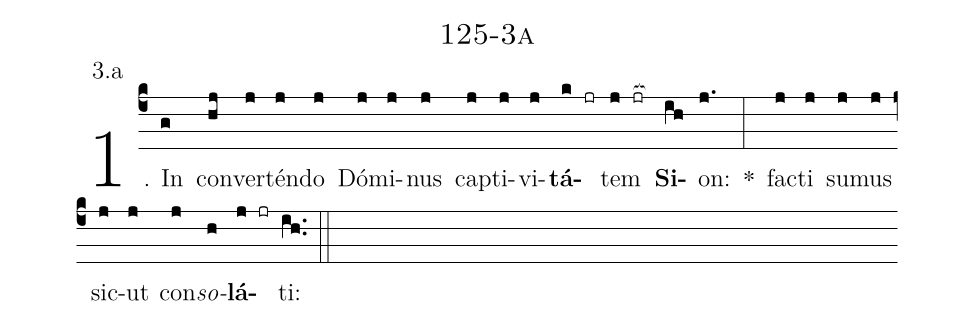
name: 125-3a;
annotation: 3.a;
%%
(c4)1. In(g) con(hj)ver(j)tén(j)do(j) Dó(j)mi(j)nus(j) cap(j)ti(j)vi(j)<b>tá</b>(k jr)tem(j jr[ocb:1{]) <b>Si</b>(ih[ocb:0}])on:(j.) *(:) fac(j)ti(j) su(j)mus(j) sic(j)ut(j) con(j)<i>so</i>(h)<b>lá</b>(j jr)ti:(ih..) (::)
